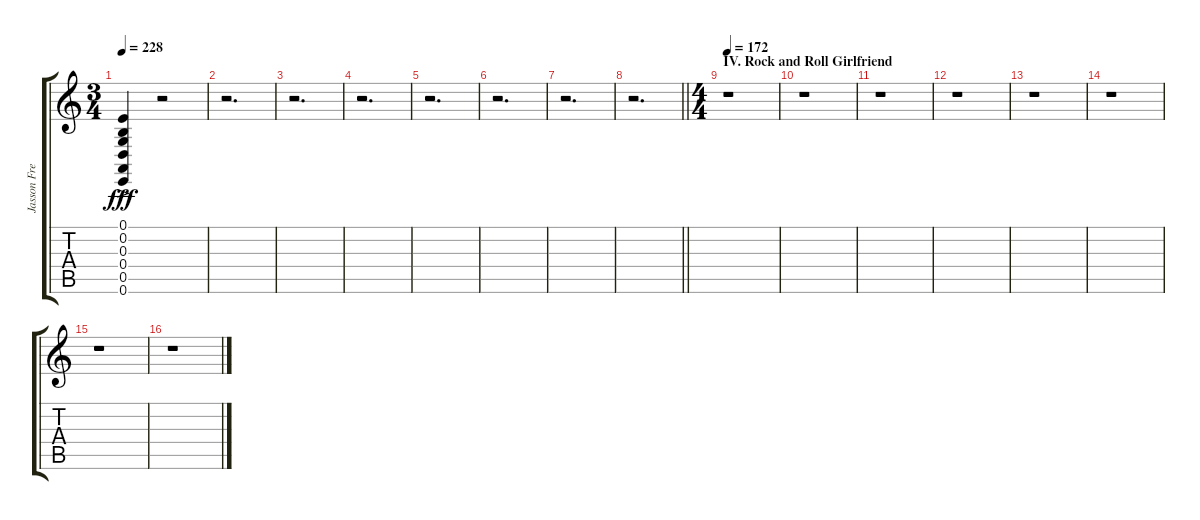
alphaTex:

\track ("Jasson Frezze" "Jasson Fre") {instrument altosax}
\staff {score tabs}
\tuning (E4 B3 G3 D3 A2 E2) {hide}
\ts (3 4)
\tempo 228
\clef g2
\ks c
(0.1 0.2 0.3 0.4{ac} 0.5{ac} 0.6{ac}).4{dy fff volume 16} r.2 |
r.2{d} |
r.2{d} |
r.2{d} |
r.2{d} |
r.2{d} |
r.2{d} |
\barLineRight lightlight
r.2{d} |
\ts (4 4)
\section ("" "IV. Rock and Roll Girlfriend")
\tempo 172
r.1{volume 11 instrument altosax} |
r.1 |
r.1 |
r.1 |
r.1 |
r.1 |
r.1 |
r.1
